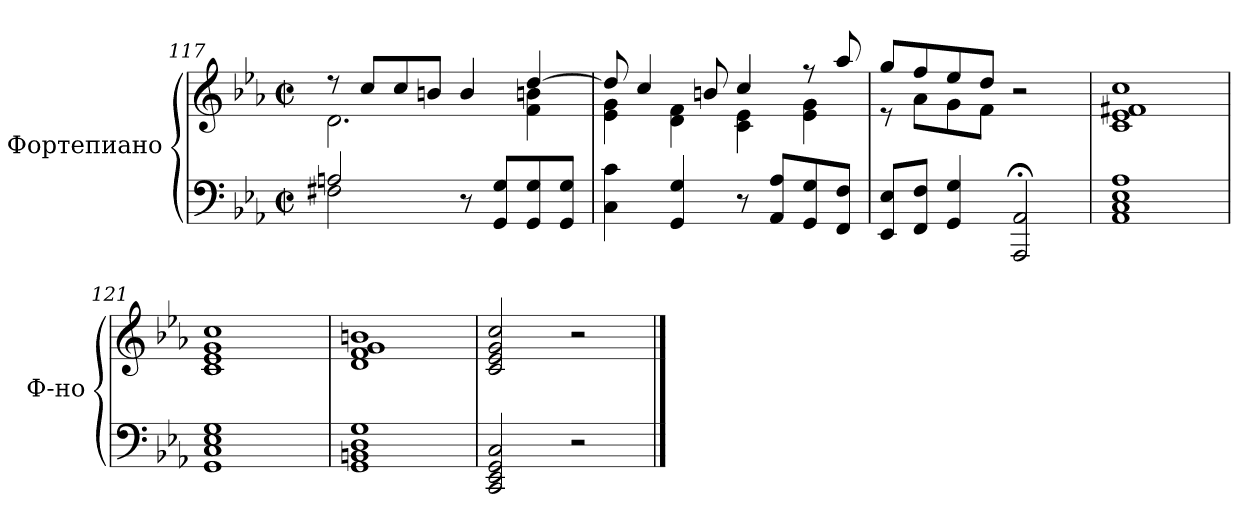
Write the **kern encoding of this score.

**kern	**kern
*part1	*part1
*staff2	*staff1
*I"Фортепиано	*
*I'Ф-но	*
!!LO:LB:g=z
*clefF4	*clefG2
*k[b-e-a-]	*k[b-e-a-]
*c:	*c:
*M2/2	*M2/2
*met(c|)	*met(c|)
=117	=117
*^	*^
2An/	2F#X\	8r	2.d\
.	.	8cc/L	.
.	.	8cc/	.
.	.	8bn/J	.
8r	2ryy	4b/	.
8GG/ 8G/L	.	.	.
8GG/ 8G/	.	[4dd/	4f\ 4bn\
8GG/ 8G/J	.	.	.
*v	*v	*	*
=118	=118	=118
4C\ 4c\	8dd/]	4e-\ 4g\
.	4cc/	.
4GG/ 4G/	.	4d\ 4f\
.	8bn/	.
8r	4cc/	4c\ 4e-\
8AA-/ 8A-/L	.	.
8GG/ 8G/	8r	4e-\ 4g\
8FF/ 8F/J	8aa-/	.
=119	=119	=119
8EE-/ 8E-/L	8gg/L	8r
8FF/ 8F/J	8ff/	8a-\L
4GG/ 4G/	8ee-/	8g\
.	8dd/J	8f\J
2AAA-/;< 2AA-/;<	2r	2ryy
*	*v	*v
!!LO:LB:g=z
=120	=120
1AA- 1C 1E- 1A-	1c 1e- 1f#X 1cc
=121	=121
1GG 1C 1E- 1G	1c 1e- 1g 1cc
=122	=122
1GG 1BBn 1D 1G	1d 1f 1g 1bn
=123	=123
2CC/ 2EE-/ 2GG/ 2C/	2c/ 2e-/ 2g/ 2cc/
2r	2r
==	==
*-	*-
